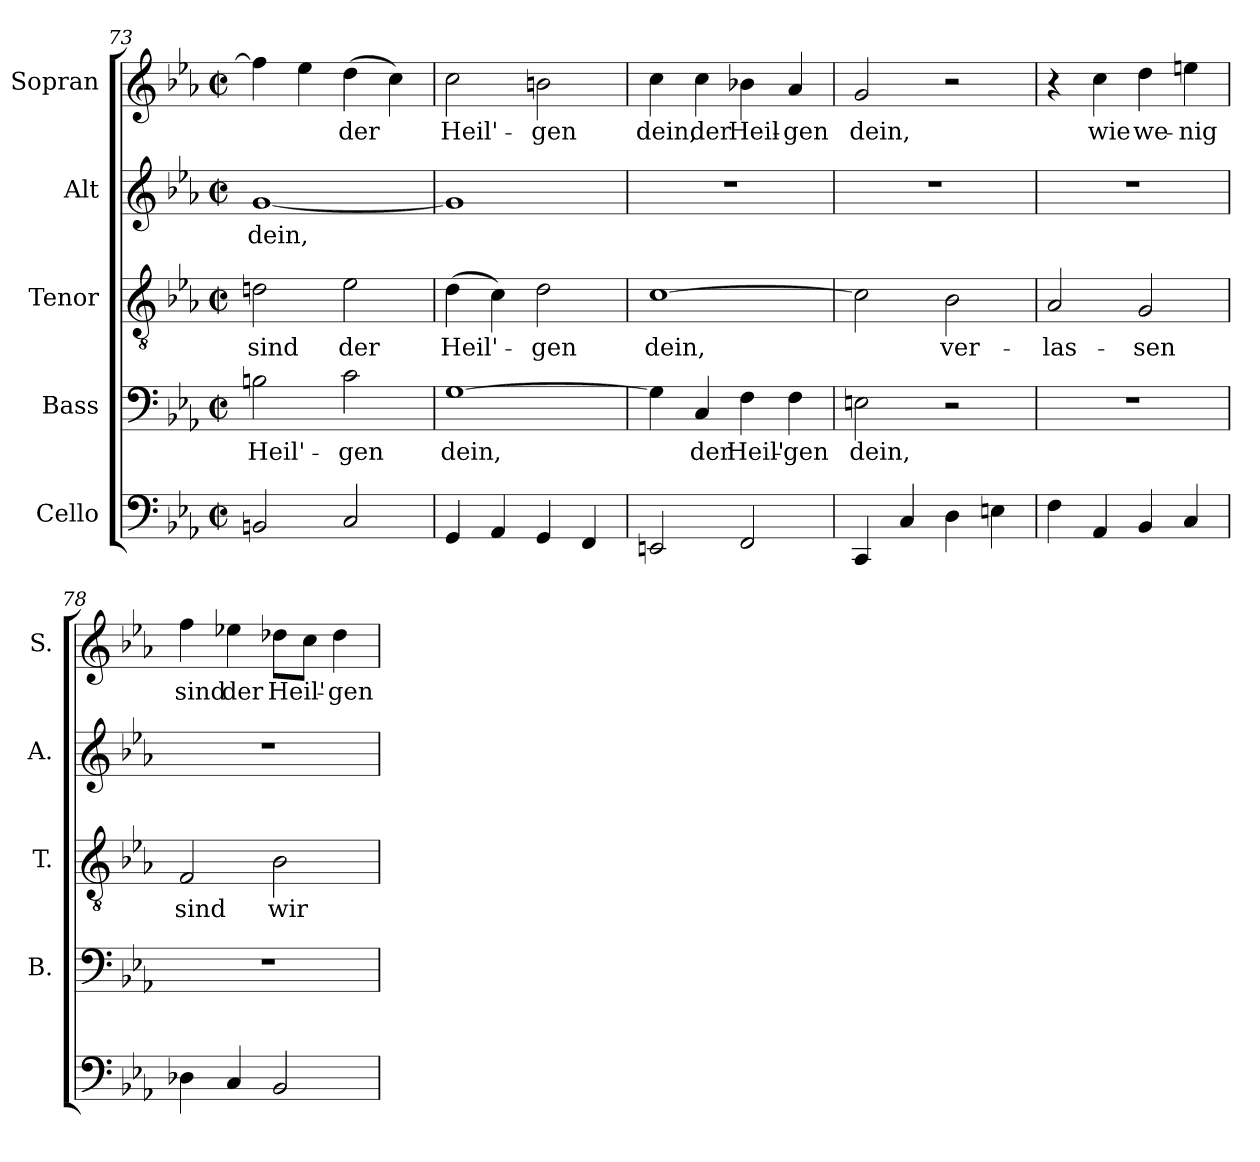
**kern	**kern	**text	**kern	**text	**kern	**text	**kern	**text
*part5	*part4	*part4	*part3	*part3	*part2	*part2	*part1	*part1
*staff5	*staff4	*staff4	*staff3	*staff3	*staff2	*staff2	*staff1	*staff1
*I"Cello	*I"Bass	*	*I"Tenor	*	*I"Alt	*	*I"Sopran	*
*	*I'B.	*	*I'T.	*	*I'A.	*	*I'S.	*
*clefF4	*clefF4	*	*clefGv2	*	*clefG2	*	*clefG2	*
*	*	*	*ITrd7c12	*	*	*	*	*
*k[b-e-a-]	*k[b-e-a-]	*	*k[b-e-a-]	*	*k[b-e-a-]	*	*k[b-e-a-]	*
*E-:	*E-:	*	*E-:	*	*E-:	*	*E-:	*
*M2/2	*M2/2	*	*M2/2	*	*M2/2	*	*M2/2	*
*met(c|)	*met(c|)	*	*met(c|)	*	*met(c|)	*	*met(c|)	*
=73	=73	=73	=73	=73	=73	=73	=73	=73
!	!	!LO:LY:b:color=#000000	!	!	!	!	!	!
!	!	!	!	!LO:LY:b:color=#000000	!	!	!	!
!	!	!	!	!	!	!LO:LY:b:color=#000000	!	!
2BBni/	2Bni\	Heil'-	2Dni\	sind	[<1gi	dein,	4ffi\]	.
.	.	.	.	.	.	.	4ee-i\	.
!	!	!LO:LY:b:color=#000000	!	!	!	!	!	!
!	!	!	!	!LO:LY:b:color=#000000	!	!	!	!
!	!	!	!	!	!	!	!	!LO:LY:b:color=#000000
2Ci/	2ci\	-gen	2E-i\	der	.	.	(4ddi\	der
.	.	.	.	.	.	.	4cci\)	.
!!LO:PB:g=z
=74	=74	=74	=74	=74	=74	=74	=74	=74
!	!	!LO:LY:b:color=#000000	!	!	!	!	!	!
!	!	!	!	!LO:LY:b:color=#000000	!	!	!	!
!	!	!	!	!	!	!	!	!LO:LY:b:color=#000000
4GGi/	[>1Gi	dein,	(4Di\	Heil'-	1gi]	.	2cci\	Heil'-
4AA-i/	.	.	4Ci\)	.	.	.	.	.
!	!	!	!	!LO:LY:b:color=#000000	!	!	!	!
!	!	!	!	!	!	!	!	!LO:LY:b:color=#000000
4GGi/	.	.	2Di\	-gen	.	.	2bni\	-gen
4FFi/	.	.	.	.	.	.	.	.
=75	=75	=75	=75	=75	=75	=75	=75	=75
!	!	!	!	!LO:LY:b:color=#000000	!	!	!	!
!	!	!	!	!	!	!	!	!LO:LY:b:color=#000000
2EEni/	4Gi\]	.	[>1Ci	dein,	1r	.	4cci\	dein,
!	!	!LO:LY:b:color=#000000	!	!	!	!	!	!
!	!	!	!	!	!	!	!	!LO:LY:b:color=#000000
.	4Ci/	der	.	.	.	.	4cci\	der
!	!	!LO:LY:b:color=#000000	!	!	!	!	!	!
!	!	!	!	!	!	!	!	!LO:LY:b:color=#000000
2FFi/	4Fi\	Heil'-	.	.	.	.	4b-Xi\	Heil-
!	!	!LO:LY:b:color=#000000	!	!	!	!	!	!
!	!	!	!	!	!	!	!	!LO:LY:b:color=#000000
.	4Fi\	-gen	.	.	.	.	4a-i/	-gen
=76	=76	=76	=76	=76	=76	=76	=76	=76
!	!	!LO:LY:b:color=#000000	!	!	!	!	!	!
!	!	!	!	!	!	!	!	!LO:LY:b:color=#000000
4CCi/	2Eni\	dein,	2Ci\]	.	1r	.	2gi/	dein,
4Ci/	.	.	.	.	.	.	.	.
!	!	!	!	!LO:LY:b:color=#000000	!	!	!	!
4Di\	2r	.	2BB-i\	ver-	.	.	2r	.
4Eni\	.	.	.	.	.	.	.	.
=77	=77	=77	=77	=77	=77	=77	=77	=77
!	!	!	!	!LO:LY:b:color=#000000	!	!	!	!
4Fi\	1r	.	2AA-i/	-las-	1r	.	4r	.
!	!	!	!	!	!	!	!	!LO:LY:b:color=#000000
4AA-i/	.	.	.	.	.	.	4cci\	wie
!	!	!	!	!LO:LY:b:color=#000000	!	!	!	!
!	!	!	!	!	!	!	!	!LO:LY:b:color=#000000
4BB-i/	.	.	2GGi/	-sen	.	.	4ddi\	we-
!	!	!	!	!	!	!	!	!LO:LY:b:color=#000000
4Ci/	.	.	.	.	.	.	4eeni\	-nig
=78	=78	=78	=78	=78	=78	=78	=78	=78
!	!	!	!	!LO:LY:b:color=#000000	!	!	!	!
!	!	!	!	!	!	!	!	!LO:LY:b:color=#000000
4D-Xi\	1r	.	2FFi/	sind	1r	.	4ffi\	sind
!	!	!	!	!	!	!	!	!LO:LY:b:color=#000000
4Ci/	.	.	.	.	.	.	4ee-Xi\	der
!	!	!	!	!LO:LY:b:color=#000000	!	!	!	!
!	!	!	!	!	!	!	!	!LO:LY:b:color=#000000
2BB-i/	.	.	2BB-i\	wir	.	.	8dd-Xi\L	Heil'-
.	.	.	.	.	.	.	8cci\J	.
!	!	!	!	!	!	!	!	!LO:LY:b:color=#000000
.	.	.	.	.	.	.	4dd-i\	-gen
=	=	=	=	=	=	=	=	=
*-	*-	*-	*-	*-	*-	*-	*-	*-
